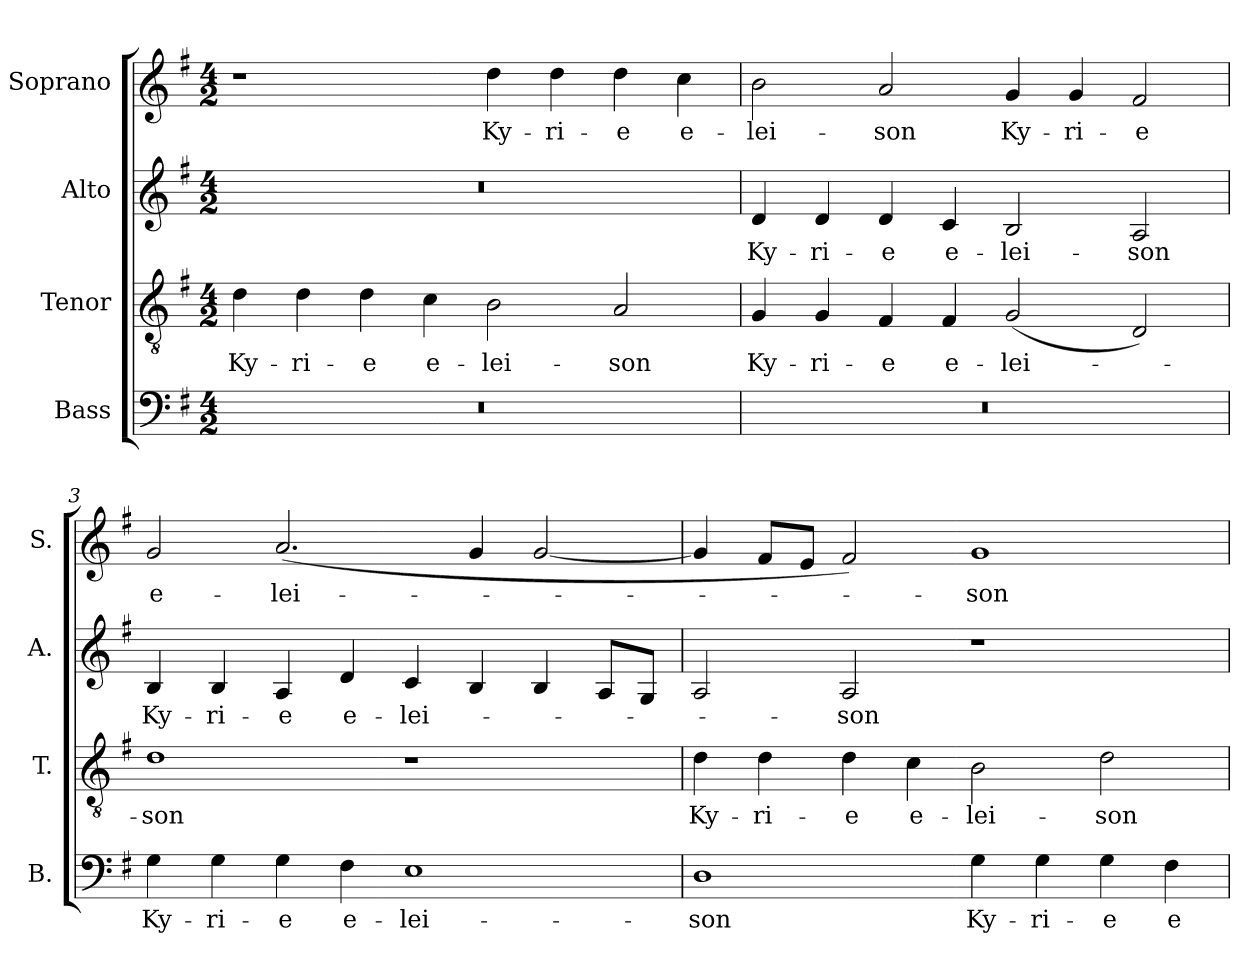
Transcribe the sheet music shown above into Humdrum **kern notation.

**kern	**text	**kern	**text	**kern	**text	**kern	**text
*part4	*part4	*part3	*part3	*part2	*part2	*part1	*part1
*staff4	*staff4	*staff3	*staff3	*staff2	*staff2	*staff1	*staff1
*I"Bass	*	*I"Tenor	*	*I"Alto	*	*I"Soprano	*
*I'B.	*	*I'T.	*	*I'A.	*	*I'S.	*
!!LO:PB:g=z
*clefF4	*	*clefGv2	*	*clefG2	*	*clefG2	*
*	*	*ITrd7c12	*	*	*	*	*
*k[f#]	*	*k[f#]	*	*k[f#]	*	*k[f#]	*
*G:	*	*G:	*	*G:	*	*G:	*
*M4/2	*	*M4/2	*	*M4/2	*	*M4/2	*
*MM120	*	*MM120	*	*MM120	*	*MM120	*
=1	=1	=1	=1	=1	=1	=1	=1
!LO:N:vis=1	!	!	!	!	!	!	!
!	!	!	!LO:LY:b:color=#000000	!LO:N:vis=1	!	!	!
0r	.	4Di\	Ky-	0r	.	1r	.
!	!	!	!LO:LY:b:color=#000000	!	!	!	!
.	.	4Di\	-ri-	.	.	.	.
!	!	!	!LO:LY:b:color=#000000	!	!	!	!
.	.	4Di\	-e	.	.	.	.
!	!	!	!LO:LY:b:color=#000000	!	!	!	!
.	.	4Ci\	e-	.	.	.	.
!	!	!	!LO:LY:b:color=#000000	!	!	!	!
!	!	!	!	!	!	!	!LO:LY:b:color=#000000
.	.	2BBi\	-lei-	.	.	4ddi\	Ky-
!	!	!	!	!	!	!	!LO:LY:b:color=#000000
.	.	.	.	.	.	4ddi\	-ri-
!	!	!	!LO:LY:b:color=#000000	!	!	!	!
!	!	!	!	!	!	!	!LO:LY:b:color=#000000
.	.	2AAi/	-son	.	.	4ddi\	-e
!	!	!	!	!	!	!	!LO:LY:b:color=#000000
.	.	.	.	.	.	4cci\	e-
=2	=2	=2	=2	=2	=2	=2	=2
!LO:N:vis=1	!	!	!	!	!	!	!
!	!	!	!LO:LY:b:color=#000000	!	!	!	!
!	!	!	!	!	!LO:LY:b:color=#000000	!	!
!	!	!	!	!	!	!	!LO:LY:b:color=#000000
0r	.	4GGi/	Ky-	4di/	Ky-	2bi\	-lei-
!	!	!	!LO:LY:b:color=#000000	!	!	!	!
!	!	!	!	!	!LO:LY:b:color=#000000	!	!
.	.	4GGi/	-ri-	4di/	-ri-	.	.
!	!	!	!LO:LY:b:color=#000000	!	!	!	!
!	!	!	!	!	!LO:LY:b:color=#000000	!	!
!	!	!	!	!	!	!	!LO:LY:b:color=#000000
.	.	4FF#i/	-e	4di/	-e	2ai/	-son
!	!	!	!LO:LY:b:color=#000000	!	!	!	!
!	!	!	!	!	!LO:LY:b:color=#000000	!	!
.	.	4FF#i/	e-	4ci/	e-	.	.
!	!	!	!LO:LY:b:color=#000000	!	!	!	!
!	!	!	!	!	!LO:LY:b:color=#000000	!	!
!	!	!	!	!	!	!	!LO:LY:b:color=#000000
.	.	(2GGi/	-lei-	2Bi/	-lei-	4gi/	Ky-
!	!	!	!	!	!	!	!LO:LY:b:color=#000000
.	.	.	.	.	.	4gi/	-ri-
!	!	!	!	!	!LO:LY:b:color=#000000	!	!
!	!	!	!	!	!	!	!LO:LY:b:color=#000000
.	.	2DDi/)	.	2Ai/	-son	2f#i/	-e
=3	=3	=3	=3	=3	=3	=3	=3
!	!LO:LY:b:color=#000000	!	!	!	!	!	!
!	!	!	!LO:LY:b:color=#000000	!	!	!	!
!	!	!	!	!	!LO:LY:b:color=#000000	!	!
!	!	!	!	!	!	!	!LO:LY:b:color=#000000
4Gi\	Ky-	1Di	-son	4Bi/	Ky-	2gi/	e-
!	!LO:LY:b:color=#000000	!	!	!	!	!	!
!	!	!	!	!	!LO:LY:b:color=#000000	!	!
4Gi\	-ri-	.	.	4Bi/	-ri-	.	.
!	!LO:LY:b:color=#000000	!	!	!	!	!	!
!	!	!	!	!	!LO:LY:b:color=#000000	!	!
!	!	!	!	!	!	!	!LO:LY:b:color=#000000
4Gi\	-e	.	.	4Ai/	-e	(2.ai/	-lei-
!	!LO:LY:b:color=#000000	!	!	!	!	!	!
!	!	!	!	!	!LO:LY:b:color=#000000	!	!
4F#i\	e-	.	.	4di/	e-	.	.
!	!LO:LY:b:color=#000000	!	!	!	!	!	!
!	!	!	!	!	!LO:LY:b:color=#000000	!	!
1Ei	-lei-	1r	.	4ci/	-lei-	.	.
.	.	.	.	4Bi/	.	4gi/	.
.	.	.	.	4Bi/	.	[2gi/	.
.	.	.	.	8Ai/L	.	.	.
.	.	.	.	8Gi/J	.	.	.
!!LO:LB:g=z
=4	=4	=4	=4	=4	=4	=4	=4
!	!LO:LY:b:color=#000000	!	!	!	!	!	!
!	!	!	!LO:LY:b:color=#000000	!	!	!	!
1Di	-son	4Di\	Ky-	2Ai/	.	4gi/]	.
!	!	!	!LO:LY:b:color=#000000	!	!	!	!
.	.	4Di\	-ri-	.	.	8f#i/L	.
.	.	.	.	.	.	8ei/J	.
!	!	!	!LO:LY:b:color=#000000	!	!	!	!
!	!	!	!	!	!LO:LY:b:color=#000000	!	!
.	.	4Di\	-e	2Ai/	-son	2f#i/)	.
!	!	!	!LO:LY:b:color=#000000	!	!	!	!
.	.	4Ci\	e-	.	.	.	.
!	!LO:LY:b:color=#000000	!	!	!	!	!	!
!	!	!	!LO:LY:b:color=#000000	!	!	!	!
!	!	!	!	!	!	!	!LO:LY:b:color=#000000
4Gi\	Ky-	2BBi\	-lei-	1r	.	1gi	-son
!	!LO:LY:b:color=#000000	!	!	!	!	!	!
4Gi\	-ri-	.	.	.	.	.	.
!	!LO:LY:b:color=#000000	!	!	!	!	!	!
!	!	!	!LO:LY:b:color=#000000	!	!	!	!
4Gi\	-e	2Di\	-son	.	.	.	.
!	!LO:LY:b:color=#000000	!	!	!	!	!	!
4F#i\	e-	.	.	.	.	.	.
=	=	=	=	=	=	=	=
*-	*-	*-	*-	*-	*-	*-	*-
